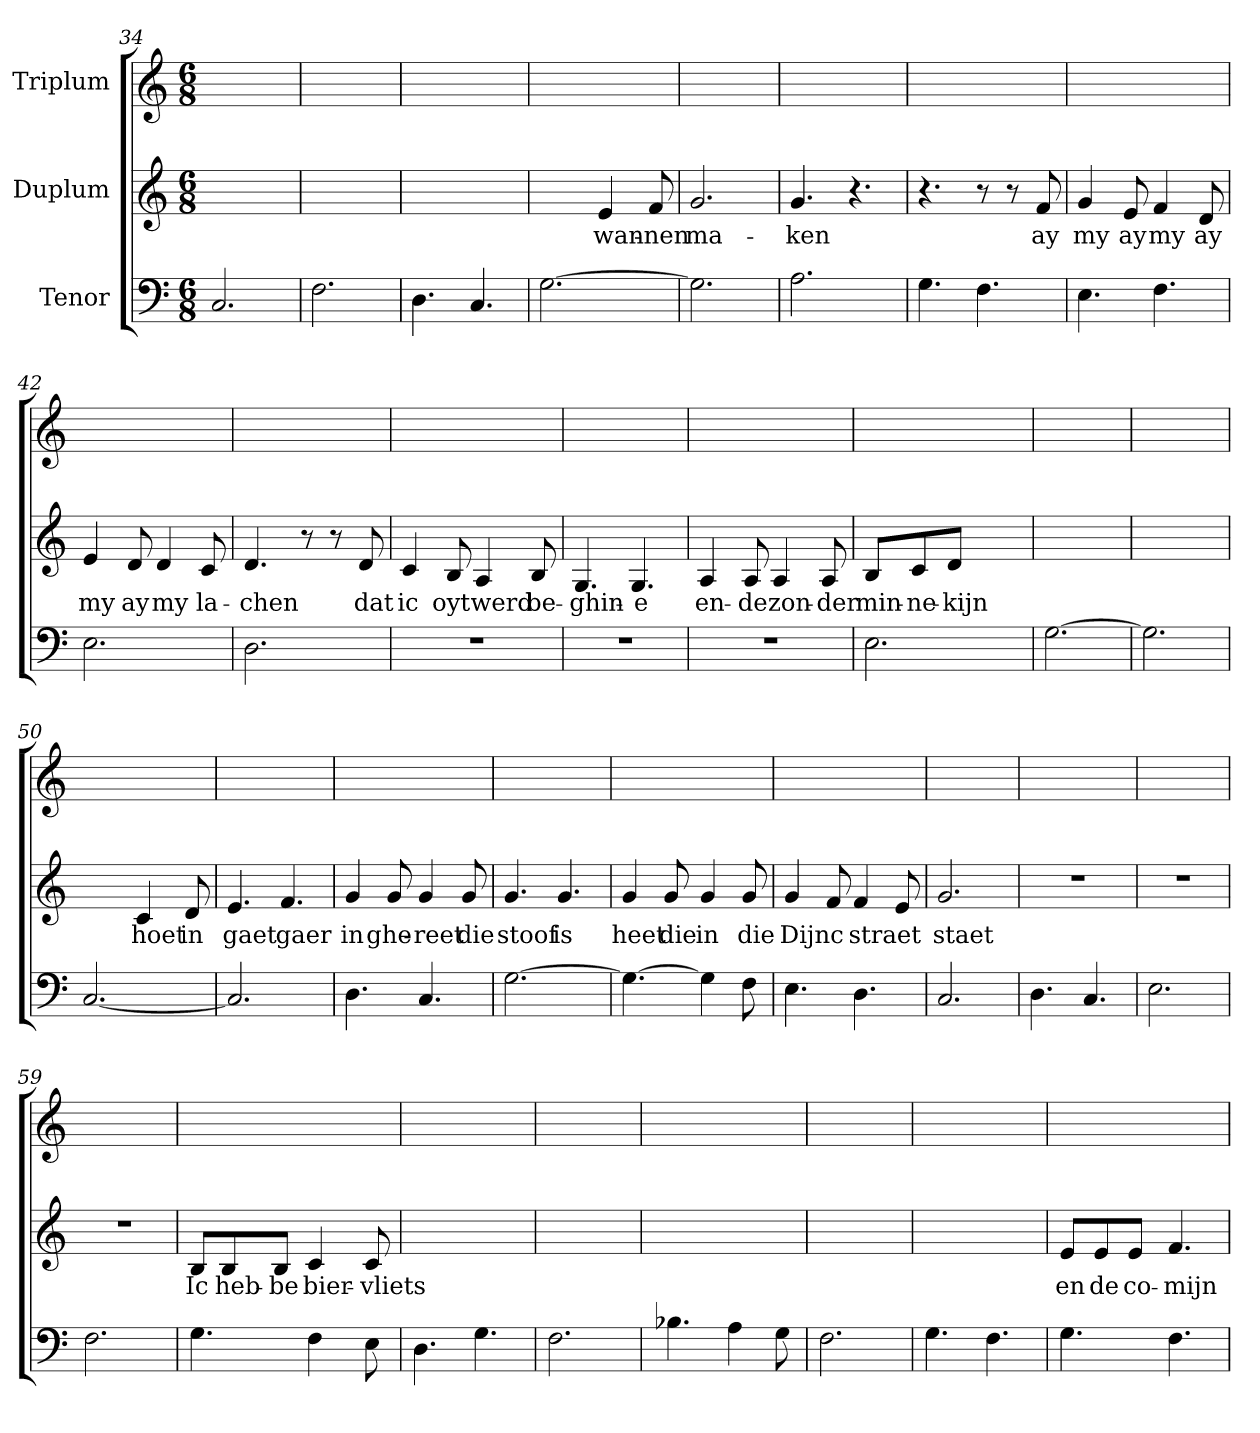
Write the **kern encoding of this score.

**kern	**kern	**text	**kern
*part3	*part2	*part2	*part1
*staff3	*staff2	*staff2	*staff1
*I"Tenor	*I"Duplum	*	*I"Triplum
*clefF4	*clefG2	*	*clefG2
*k[]	*k[]	*	*k[]
*C:	*C:	*	*C:
*M6/8	*M6/8	*	*M6/8
=34	=34	=34	=34
2.C/	2.ryy	.	2.ryy
!!LO:PB:g=z
=35	=35	=35	=35
2.F\	2.ryy	.	2.ryy
=36	=36	=36	=36
4.D\	2.ryy	.	2.ryy
4.C/	.	.	.
=37	=37	=37	=37
[2.G\	4.ryy	.	2.ryy
!	!	!LO:LY:b	!
.	4e/	wan-	.
!	!	!LO:LY:b	!
.	8f/	-nen	.
=38	=38	=38	=38
!	!	!LO:LY:b	!
2.G\]	2.g/	ma-	2.ryy
=39	=39	=39	=39
!	!	!LO:LY:b	!
2.A\	4.g/	-ken	2.ryy
.	4.r	.	.
=40	=40	=40	=40
4.G\	4.r	.	2.ryy
4.F\	8r	.	.
.	8r	.	.
!	!	!LO:LY:b	!
.	8f/	ay	.
=41	=41	=41	=41
!	!	!LO:LY:b	!
4.E\	4g/	my	2.ryy
!	!	!LO:LY:b	!
.	8e/	ay	.
!	!	!LO:LY:b	!
4.F\	4f/	my	.
!	!	!LO:LY:b	!
.	8d/	ay	.
=42	=42	=42	=42
!	!	!LO:LY:b	!
2.E\	4e/	my	2.ryy
!	!	!LO:LY:b	!
.	8d/	ay	.
!	!	!LO:LY:b	!
.	4d/	my	.
!	!	!LO:LY:b	!
.	8c/	la-	.
=43	=43	=43	=43
!	!	!LO:LY:b	!
2.D\	4.d/	-chen	2.ryy
.	8r	.	.
.	8r	.	.
!	!	!LO:LY:b	!
.	8d/	dat	.
=44	=44	=44	=44
!	!	!LO:LY:b	!
2.r	4c/	ic	2.ryy
!	!	!LO:LY:b	!
.	8B/	oyt	.
!	!	!LO:LY:b	!
.	4A/	werd	.
!	!	!LO:LY:b	!
.	8B/	be-	.
=45	=45	=45	=45
!	!	!LO:LY:b	!
2.r	4.G/	-ghin-	2.ryy
!	!	!LO:LY:b	!
.	4.G/	-e	.
!!LO:LB:g=z
=46	=46	=46	=46
!	!	!LO:LY:b	!
2.r	4A/	en-	2.ryy
!	!	!LO:LY:b	!
.	8A/	-de	.
!	!	!LO:LY:b	!
.	4A/	zon-	.
!	!	!LO:LY:b	!
.	8A/	-der	.
=47	=47	=47	=47
!	!	!LO:LY:b	!
2.E\	8B/L	min-	2.ryy
!	!	!LO:LY:b	!
.	8c/	-ne-	.
!	!	!LO:LY:b	!
.	8d/J	-kijn	.
.	4.ryy	.	.
=48	=48	=48	=48
[2.G\	2.ryy	.	2.ryy
=49	=49	=49	=49
2.G\]	2.ryy	.	2.ryy
=50	=50	=50	=50
[2.C/	4.ryy	.	2.ryy
!	!	!LO:LY:b	!
.	4c/	hoet	.
!	!	!LO:LY:b	!
.	8d/	in	.
=51	=51	=51	=51
!	!	!LO:LY:b	!
2.C/]	4.e/	gaet	2.ryy
!	!	!LO:LY:b	!
.	4.f/	gaer	.
=52	=52	=52	=52
!	!	!LO:LY:b	!
4.D\	4g/	in	2.ryy
!	!	!LO:LY:b	!
.	8g/	ghe-	.
!	!	!LO:LY:b	!
4.C/	4g/	-reet	.
!	!	!LO:LY:b	!
.	8g/	die	.
=53	=53	=53	=53
!	!	!LO:LY:b	!
[2.G\	4.g/	stoof	2.ryy
!	!	!LO:LY:b	!
.	4.g/	is	.
=54	=54	=54	=54
!	!	!LO:LY:b	!
4.G\_	4g/	heet	2.ryy
!	!	!LO:LY:b	!
.	8g/	die	.
!	!	!LO:LY:b	!
4G\]	4g/	in	.
!	!	!LO:LY:b	!
8F\	8g/	die	.
=55	=55	=55	=55
!	!	!LO:LY:b	!
4.E\	4g/	Dijnc	2.ryy
.	8f/	.	.
!	!	!LO:LY:b	!
4.D\	4f/	straet	.
.	8e/	.	.
=56	=56	=56	=56
!	!	!LO:LY:b	!
2.C/	2.g/	staet	2.ryy
!!LO:LB:g=z
=57	=57	=57	=57
4.D\	2.r	.	2.ryy
4.C/	.	.	.
=58	=58	=58	=58
2.E\	2.r	.	2.ryy
=59	=59	=59	=59
2.F\	2.r	.	2.ryy
=60	=60	=60	=60
!	!	!LO:LY:b	!
4.G\	8B/L	Ic	2.ryy
!	!	!LO:LY:b	!
.	8B/	heb-	.
!	!	!LO:LY:b	!
.	8B/J	-be	.
!	!	!LO:LY:b	!
4F\	4c/	bier-	.
!	!	!LO:LY:b	!
8E\	8c/	-vliets	.
=61	=61	=61	=61
4.D\	2.ryy	.	2.ryy
4.G\	.	.	.
=62	=62	=62	=62
2.F\	2.ryy	.	2.ryy
=63	=63	=63	=63
4.B-X\	2.ryy	.	2.ryy
4A\	.	.	.
8G\	.	.	.
=64	=64	=64	=64
2.F\	2.ryy	.	2.ryy
=65	=65	=65	=65
4.G\	2.ryy	.	2.ryy
4.F\	.	.	.
=66	=66	=66	=66
!	!	!LO:LY:b	!
4.G\	8e/L	en	2.ryy
!	!	!LO:LY:b	!
.	8e/	de	.
!	!	!LO:LY:b	!
.	8e/J	co-	.
!	!	!LO:LY:b	!
4.F\	4.f/	-mijn	.
=	=	=	=
*-	*-	*-	*-
